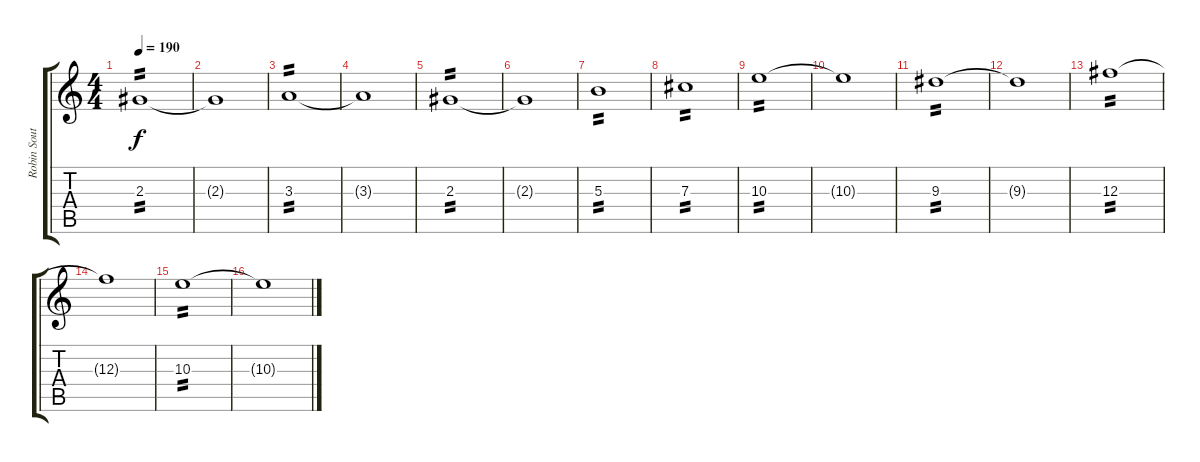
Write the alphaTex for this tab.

\track ("Robin Southby" "Robin Sout") {instrument distortionguitar}
\staff {score tabs}
\tuning (Eb4 Bb3 Gb3 Db3 Ab2 Db2) {hide}
\ts (4 4)
\tempo 190
\clef g2
\ks c
2.3.1{tp 2 dy f} |
2.3{t}.1 |
3.3.1{tp 2} |
3.3{t}.1 |
2.3.1{tp 2} |
2.3{t}.1 |
5.3.1{tp 2} |
7.3.1{tp 2} |
10.3.1{tp 2} |
10.3{t}.1 |
9.3.1{tp 2} |
9.3{t}.1 |
12.3.1{tp 2} |
12.3{t}.1 |
10.3.1{tp 2} |
10.3{t}.1
